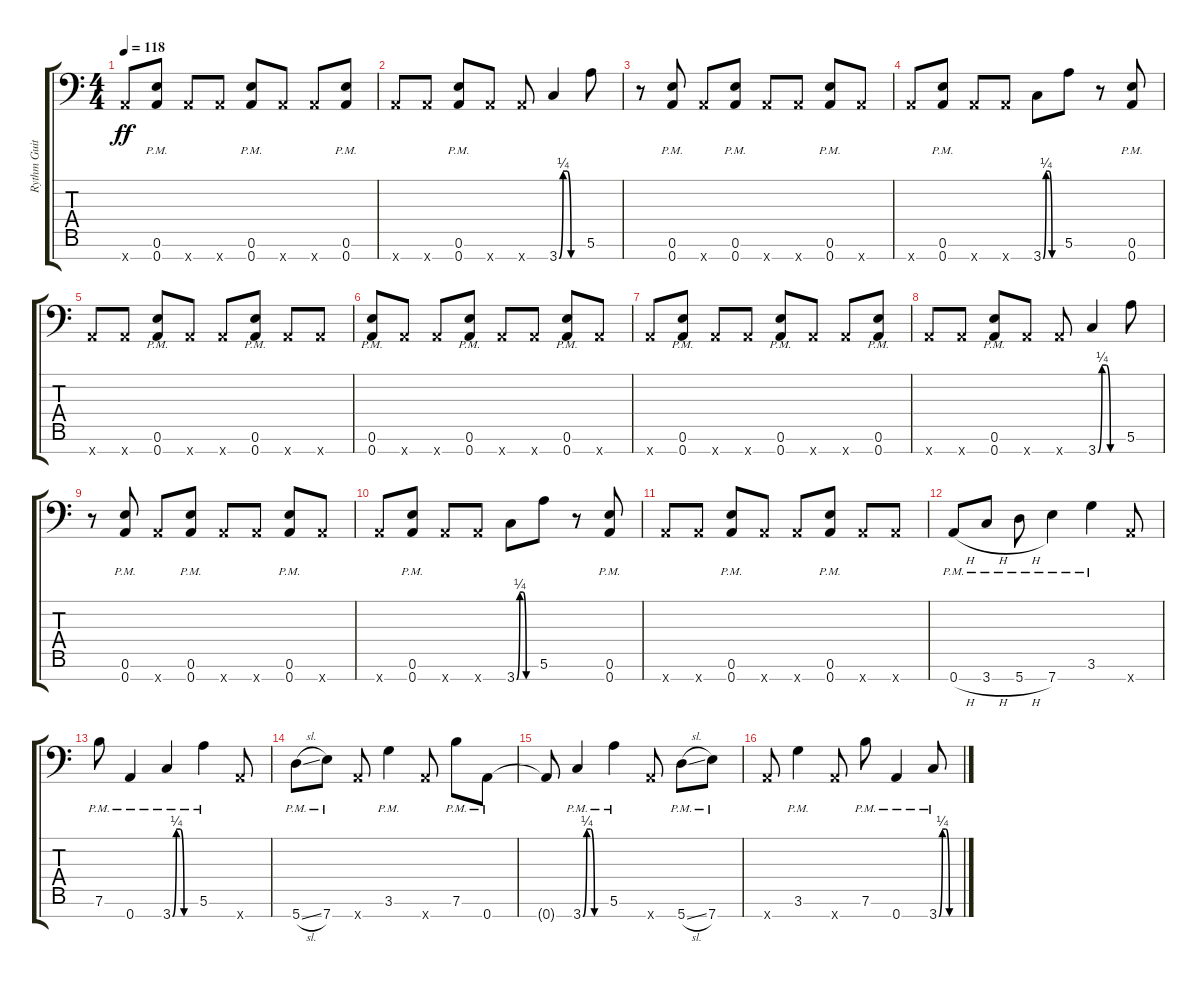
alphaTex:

\track ("Rythm Guitar #2" "Rythm Guit") {instrument distortionguitar}
\staff {score tabs}
\tuning (D4 A3 E3 D3 A2 E2 A1) {hide}
\ts (4 4)
\tempo 118
\clef f4
\ks c
0.7{x}.8{dy ff} (0.6{pm} 0.7{pm}).8 0.7{x}.8 0.7{x}.8 (0.6{pm} 0.7{pm}).8 0.7{x}.8 0.7{x}.8 (0.6{pm} 0.7{pm}).8 |
0.7{x}.8 0.7{x}.8 (0.6{pm} 0.7{pm}).8 0.7{x}.8 0.7{x}.8 3.7{be (custom 0 0 10 1 20 1 30 0 60 0)}.4 5.6.8 |
r.8 (0.6{pm} 0.7{pm}).8 0.7{x}.8 (0.6{pm} 0.7{pm}).8 0.7{x}.8 0.7{x}.8 (0.6{pm} 0.7{pm}).8 0.7{x}.8 |
0.7{x}.8 (0.6{pm} 0.7{pm}).8 0.7{x}.8 0.7{x}.8 3.7{be (custom 0 0 10 1 20 1 30 0 60 0)}.8 5.6.8 r.8 (0.6{pm} 0.7{pm}).8 |
0.7{x}.8 0.7{x}.8 (0.6{pm} 0.7{pm}).8 0.7{x}.8 0.7{x}.8 (0.6{pm} 0.7{pm}).8 0.7{x}.8 0.7{x}.8 |
(0.6{pm} 0.7{pm}).8 0.7{x}.8 0.7{x}.8 (0.6{pm} 0.7{pm}).8 0.7{x}.8 0.7{x}.8 (0.6{pm} 0.7{pm}).8 0.7{x}.8 |
0.7{x}.8 (0.6{pm} 0.7{pm}).8 0.7{x}.8 0.7{x}.8 (0.6{pm} 0.7{pm}).8 0.7{x}.8 0.7{x}.8 (0.6{pm} 0.7{pm}).8 |
0.7{x}.8 0.7{x}.8 (0.6{pm} 0.7{pm}).8 0.7{x}.8 0.7{x}.8 3.7{be (custom 0 0 10 1 20 1 30 0 60 0)}.4 5.6.8 |
r.8 (0.6{pm} 0.7{pm}).8 0.7{x}.8 (0.6{pm} 0.7{pm}).8 0.7{x}.8 0.7{x}.8 (0.6{pm} 0.7{pm}).8 0.7{x}.8 |
0.7{x}.8 (0.6{pm} 0.7{pm}).8 0.7{x}.8 0.7{x}.8 3.7{be (custom 0 0 10 1 20 1 30 0 60 0)}.8 5.6.8 r.8 (0.6{pm} 0.7{pm}).8 |
0.7{x}.8 0.7{x}.8 (0.6{pm} 0.7{pm}).8 0.7{x}.8 0.7{x}.8 (0.6{pm} 0.7{pm}).8 0.7{x}.8 0.7{x}.8 |
\section ("" "")
0.7{h pm}.8 3.7{h pm}.8 5.7{h pm}.8 7.7{pm}.4 3.6{pm}.4 0.7{x}.8 |
7.6{pm}.8 0.7{pm}.4 3.7{be (custom 0 0 10 1 20 1 30 0 60 0) pm}.4 5.6{pm}.4 0.7{x}.8 |
5.7{sl pm}.8 7.7{pm}.8 0.7{x}.8 3.6{pm}.4 0.7{x}.8 7.6{pm}.8 0.7{pm}.8 |
0.7{t}.8 3.7{be (custom 0 0 10 1 20 1 30 0 60 0) pm}.4 5.6{pm}.4 0.7{x}.8 5.7{sl pm}.8 7.7{pm}.8 |
0.7{x}.8 3.6{pm}.4 0.7{x}.8 7.6{pm}.8 0.7{pm}.4 3.7{be (custom 0 0 10 1 20 1 30 0 60 0) pm}.8
